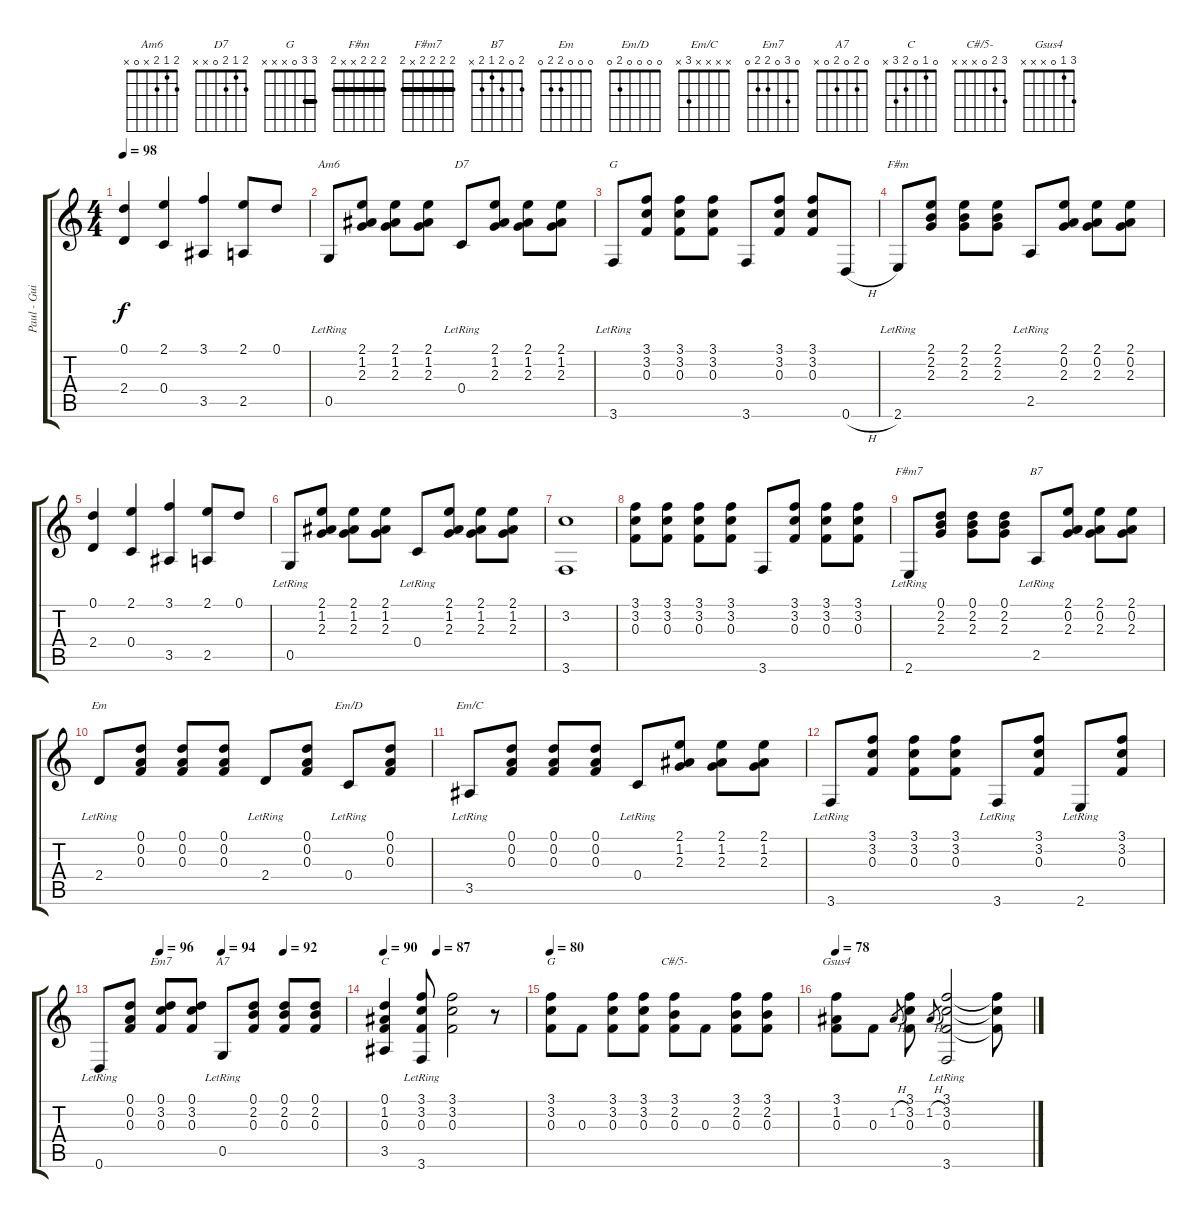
\track ("Paul - Guitar" "Paul - Gui") {instrument acousticguitarsteel}
\staff {score tabs}
\tuning (D4 A3 F3 C3 G2 D2) {hide}
\chord ("Am6" 2 1 2 x 0 x)
\chord ("D7" 2 1 2 0 x x)
\chord ("G" 3 3 0 0 2 3) {barre 3}
\chord ("F#m" 2 2 2 x x 2) {barre 2}
\chord ("F#m7" 2 2 2 2 x 2) {barre 2}
\chord ("B7" 2 0 2 1 2 x)
\chord ("Em" 0 0 0 2 2 0)
\chord ("Em/D" 0 0 0 0 2 0)
\chord ("Em/C" x x x x 3 x)
\chord ("Em7" 0 3 0 2 2 0)
\chord ("A7" 0 2 0 2 0 x)
\chord ("C" 0 1 0 2 3 x)
\chord ("G" 3 3 0 x x x) {barre 3}
\chord ("C#/5-" 3 2 0 x x x)
\chord ("Gsus4" 3 1 0 x x x)
\ts (4 4)
\tempo 98
\clef g2
\ks c
(0.1 2.4).4{dy f} (2.1 0.4).4 (3.1 3.5).4 (2.1 2.5).8 0.1.8 |
0.5{lr}.8{ch "Am6"} (2.1 1.2 2.3).8 (2.1 1.2 2.3).8 (2.1 1.2 2.3).8 0.4{lr}.8{ch "D7"} (2.1 1.2 2.3).8 (2.1 1.2 2.3).8 (2.1 1.2 2.3).8 |
3.6{lr}.8{ch "G"} (3.1 3.2 0.3).8 (3.1 3.2 0.3).8 (3.1 3.2 0.3).8 3.6.8 (3.1 3.2 0.3).8 (3.1 3.2 0.3).8 0.6{h}.8 |
2.6{lr}.8{ch "F#m"} (2.1 2.2 2.3).8 (2.1 2.2 2.3).8 (2.1 2.2 2.3).8 2.5{lr}.8 (2.1 0.2 2.3).8 (2.1 0.2 2.3).8 (2.1 0.2 2.3).8 |
(0.1 2.4).4 (2.1 0.4).4 (3.1 3.5).4 (2.1 2.5).8 0.1.8 |
0.5{lr}.8 (2.1 1.2 2.3).8 (2.1 1.2 2.3).8 (2.1 1.2 2.3).8 0.4{lr}.8 (2.1 1.2 2.3).8 (2.1 1.2 2.3).8 (2.1 1.2 2.3).8 |
(3.2 3.6).1 |
(3.1 3.2 0.3).8 (3.1 3.2 0.3).8 (3.1 3.2 0.3).8 (3.1 3.2 0.3).8 3.6.8 (3.1 3.2 0.3).8 (3.1 3.2 0.3).8 (3.1 3.2 0.3).8 |
2.6{lr}.8{ch "F#m7"} (0.1 2.2 2.3).8 (0.1 2.2 2.3).8 (0.1 2.2 2.3).8 2.5{lr}.8{ch "B7"} (2.1 0.2 2.3).8 (2.1 0.2 2.3).8 (2.1 0.2 2.3).8 |
2.4{lr}.8{ch "Em"} (0.1 0.2 0.3).8 (0.1 0.2 0.3).8 (0.1 0.2 0.3).8 2.4{lr}.8 (0.1 0.2 0.3).8 0.4{lr}.8{ch "Em/D"} (0.1 0.2 0.3).8 |
3.5{lr}.8{ch "Em/C"} (0.1 0.2 0.3).8 (0.1 0.2 0.3).8 (0.1 0.2 0.3).8 0.4{lr}.8 (2.1 1.2 2.3).8 (2.1 1.2 2.3).8 (2.1 1.2 2.3).8 |
3.6{lr}.8 (3.1 3.2 0.3).8 (3.1 3.2 0.3).8 (3.1 3.2 0.3).8 3.6{lr}.8 (3.1 3.2 0.3).8 2.6{lr}.8 (3.1 3.2 0.3).8 |
\tempo (96 0.25)
\tempo (94 0.5)
\tempo (92 0.75)
0.6{lr}.8 (0.1 0.2 0.3).8 (0.1 3.2 0.3).8{ch "Em7"} (0.1 3.2 0.3).8 0.5{lr}.8{ch "A7"} (0.1 2.2 0.3).8 (0.1 2.2 0.3).8 (0.1 2.2 0.3).8 |
\tempo 90
\tempo (87 0.375)
(0.1 1.2 0.3 3.5).4{ch "C"} (3.1 3.2 0.3 3.6{lr}).8 (3.1 3.2 0.3).2 r.8 |
\tempo 80
(3.1 3.2 0.3).8{ch "G"} 0.3.8 (3.1 3.2 0.3).8 (3.1 3.2 0.3).8 (3.1 2.2 0.3).8{ch "C#/5-"} 0.3.8 (3.1 2.2 0.3).8 (3.1 2.2 0.3).8 |
\tempo 78
(3.1 1.2 0.3).8{ch "Gsus4"} 0.3.8 1.2{h}.8{gr} (3.1 3.2 0.3).8 1.2{h}.8{gr} (3.1 3.2 0.3 3.6{lr}).2 (3.1{t} 3.2{t} 0.3{t}).8
